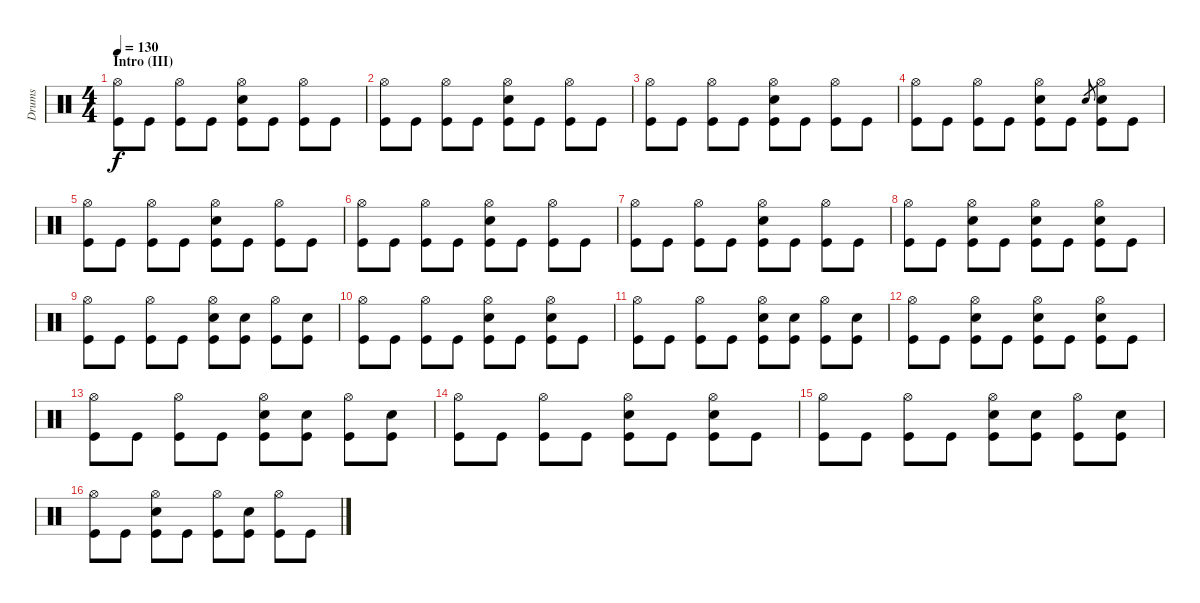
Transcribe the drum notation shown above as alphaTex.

\track ("Drums" "Drums") {instrument percussion}
\staff {score}
\articulation defaults
\ts (4 4)
\section ("" "Intro (III)")
\tempo 130
\clef neutral
\ks c
("Hi-Hat (open)" "Kick (hit)").8{dy f} "Kick (hit)".8 ("Hi-Hat (open)" "Kick (hit)").8 "Kick (hit)".8 ("Hi-Hat (open)" "Snare (hit) 2" "Kick (hit)").8 "Kick (hit)".8 ("Hi-Hat (open)" "Kick (hit)").8 "Kick (hit)".8 |
("Hi-Hat (open)" "Kick (hit)").8 "Kick (hit)".8 ("Hi-Hat (open)" "Kick (hit)").8 "Kick (hit)".8 ("Hi-Hat (open)" "Snare (hit) 2" "Kick (hit)").8 "Kick (hit)".8 ("Hi-Hat (open)" "Kick (hit)").8 "Kick (hit)".8 |
("Hi-Hat (open)" "Kick (hit)").8 "Kick (hit)".8 ("Hi-Hat (open)" "Kick (hit)").8 "Kick (hit)".8 ("Hi-Hat (open)" "Snare (hit) 2" "Kick (hit)").8 "Kick (hit)".8 ("Hi-Hat (open)" "Kick (hit)").8 "Kick (hit)".8 |
("Hi-Hat (open)" "Kick (hit)").8 "Kick (hit)".8 ("Hi-Hat (open)" "Kick (hit)").8 "Kick (hit)".8 ("Hi-Hat (open)" "Snare (hit) 2" "Kick (hit)").8 "Kick (hit)".8 "Snare (hit) 2".8{gr} ("Hi-Hat (open)" "Snare (hit) 2" "Kick (hit)").8 "Kick (hit)".8 |
("Hi-Hat (open)" "Kick (hit)").8 "Kick (hit)".8 ("Hi-Hat (open)" "Kick (hit)").8 "Kick (hit)".8 ("Hi-Hat (open)" "Snare (hit) 2" "Kick (hit)").8 "Kick (hit)".8 ("Hi-Hat (open)" "Kick (hit)").8 "Kick (hit)".8 |
("Hi-Hat (open)" "Kick (hit)").8 "Kick (hit)".8 ("Hi-Hat (open)" "Kick (hit)").8 "Kick (hit)".8 ("Hi-Hat (open)" "Snare (hit) 2" "Kick (hit)").8 "Kick (hit)".8 ("Hi-Hat (open)" "Kick (hit)").8 "Kick (hit)".8 |
("Hi-Hat (open)" "Kick (hit)").8 "Kick (hit)".8 ("Hi-Hat (open)" "Kick (hit)").8 "Kick (hit)".8 ("Hi-Hat (open)" "Snare (hit) 2" "Kick (hit)").8 "Kick (hit)".8 ("Hi-Hat (open)" "Kick (hit)").8 "Kick (hit)".8 |
("Hi-Hat (open)" "Kick (hit)").8 "Kick (hit)".8 ("Hi-Hat (open)" "Snare (hit) 2" "Kick (hit)").8 "Kick (hit)".8 ("Hi-Hat (open)" "Snare (hit) 2" "Kick (hit)").8 "Kick (hit)".8 ("Hi-Hat (open)" "Snare (hit) 2" "Kick (hit)").8 "Kick (hit)".8 |
("Hi-Hat (open)" "Kick (hit)").8 "Kick (hit)".8 ("Hi-Hat (open)" "Kick (hit)").8 "Kick (hit)".8 ("Hi-Hat (open)" "Snare (hit) 2" "Kick (hit)").8 ("Snare (hit) 2" "Kick (hit)").8 ("Hi-Hat (open)" "Kick (hit)").8 ("Snare (hit) 2" "Kick (hit)").8 |
("Hi-Hat (open)" "Kick (hit)").8 "Kick (hit)".8 ("Hi-Hat (open)" "Kick (hit)").8 "Kick (hit)".8 ("Hi-Hat (open)" "Snare (hit) 2" "Kick (hit)").8 "Kick (hit)".8 ("Hi-Hat (open)" "Snare (hit) 2" "Kick (hit)").8 "Kick (hit)".8 |
("Hi-Hat (open)" "Kick (hit)").8 "Kick (hit)".8 ("Hi-Hat (open)" "Kick (hit)").8 "Kick (hit)".8 ("Hi-Hat (open)" "Snare (hit) 2" "Kick (hit)").8 ("Snare (hit) 2" "Kick (hit)").8 ("Hi-Hat (open)" "Kick (hit)").8 ("Snare (hit) 2" "Kick (hit)").8 |
("Hi-Hat (open)" "Kick (hit)").8 "Kick (hit)".8 ("Hi-Hat (open)" "Snare (hit) 2" "Kick (hit)").8 "Kick (hit)".8 ("Hi-Hat (open)" "Snare (hit) 2" "Kick (hit)").8 "Kick (hit)".8 ("Hi-Hat (open)" "Snare (hit) 2" "Kick (hit)").8 "Kick (hit)".8 |
("Hi-Hat (open)" "Kick (hit)").8 "Kick (hit)".8 ("Hi-Hat (open)" "Kick (hit)").8 "Kick (hit)".8 ("Hi-Hat (open)" "Snare (hit) 2" "Kick (hit)").8 ("Snare (hit) 2" "Kick (hit)").8 ("Hi-Hat (open)" "Kick (hit)").8 ("Snare (hit) 2" "Kick (hit)").8 |
("Hi-Hat (open)" "Kick (hit)").8 "Kick (hit)".8 ("Hi-Hat (open)" "Kick (hit)").8 "Kick (hit)".8 ("Hi-Hat (open)" "Snare (hit) 2" "Kick (hit)").8 "Kick (hit)".8 ("Hi-Hat (open)" "Snare (hit) 2" "Kick (hit)").8 "Kick (hit)".8 |
("Hi-Hat (open)" "Kick (hit)").8 "Kick (hit)".8 ("Hi-Hat (open)" "Kick (hit)").8 "Kick (hit)".8 ("Hi-Hat (open)" "Snare (hit) 2" "Kick (hit)").8 ("Snare (hit) 2" "Kick (hit)").8 ("Hi-Hat (open)" "Kick (hit)").8 ("Snare (hit) 2" "Kick (hit)").8 |
("Hi-Hat (open)" "Kick (hit)").8 "Kick (hit)".8 ("Hi-Hat (open)" "Snare (hit) 2" "Kick (hit)").8 "Kick (hit)".8 ("Hi-Hat (open)" "Kick (hit)").8 ("Snare (hit) 2" "Kick (hit)").8 ("Hi-Hat (open)" "Kick (hit)").8 "Kick (hit)".8
